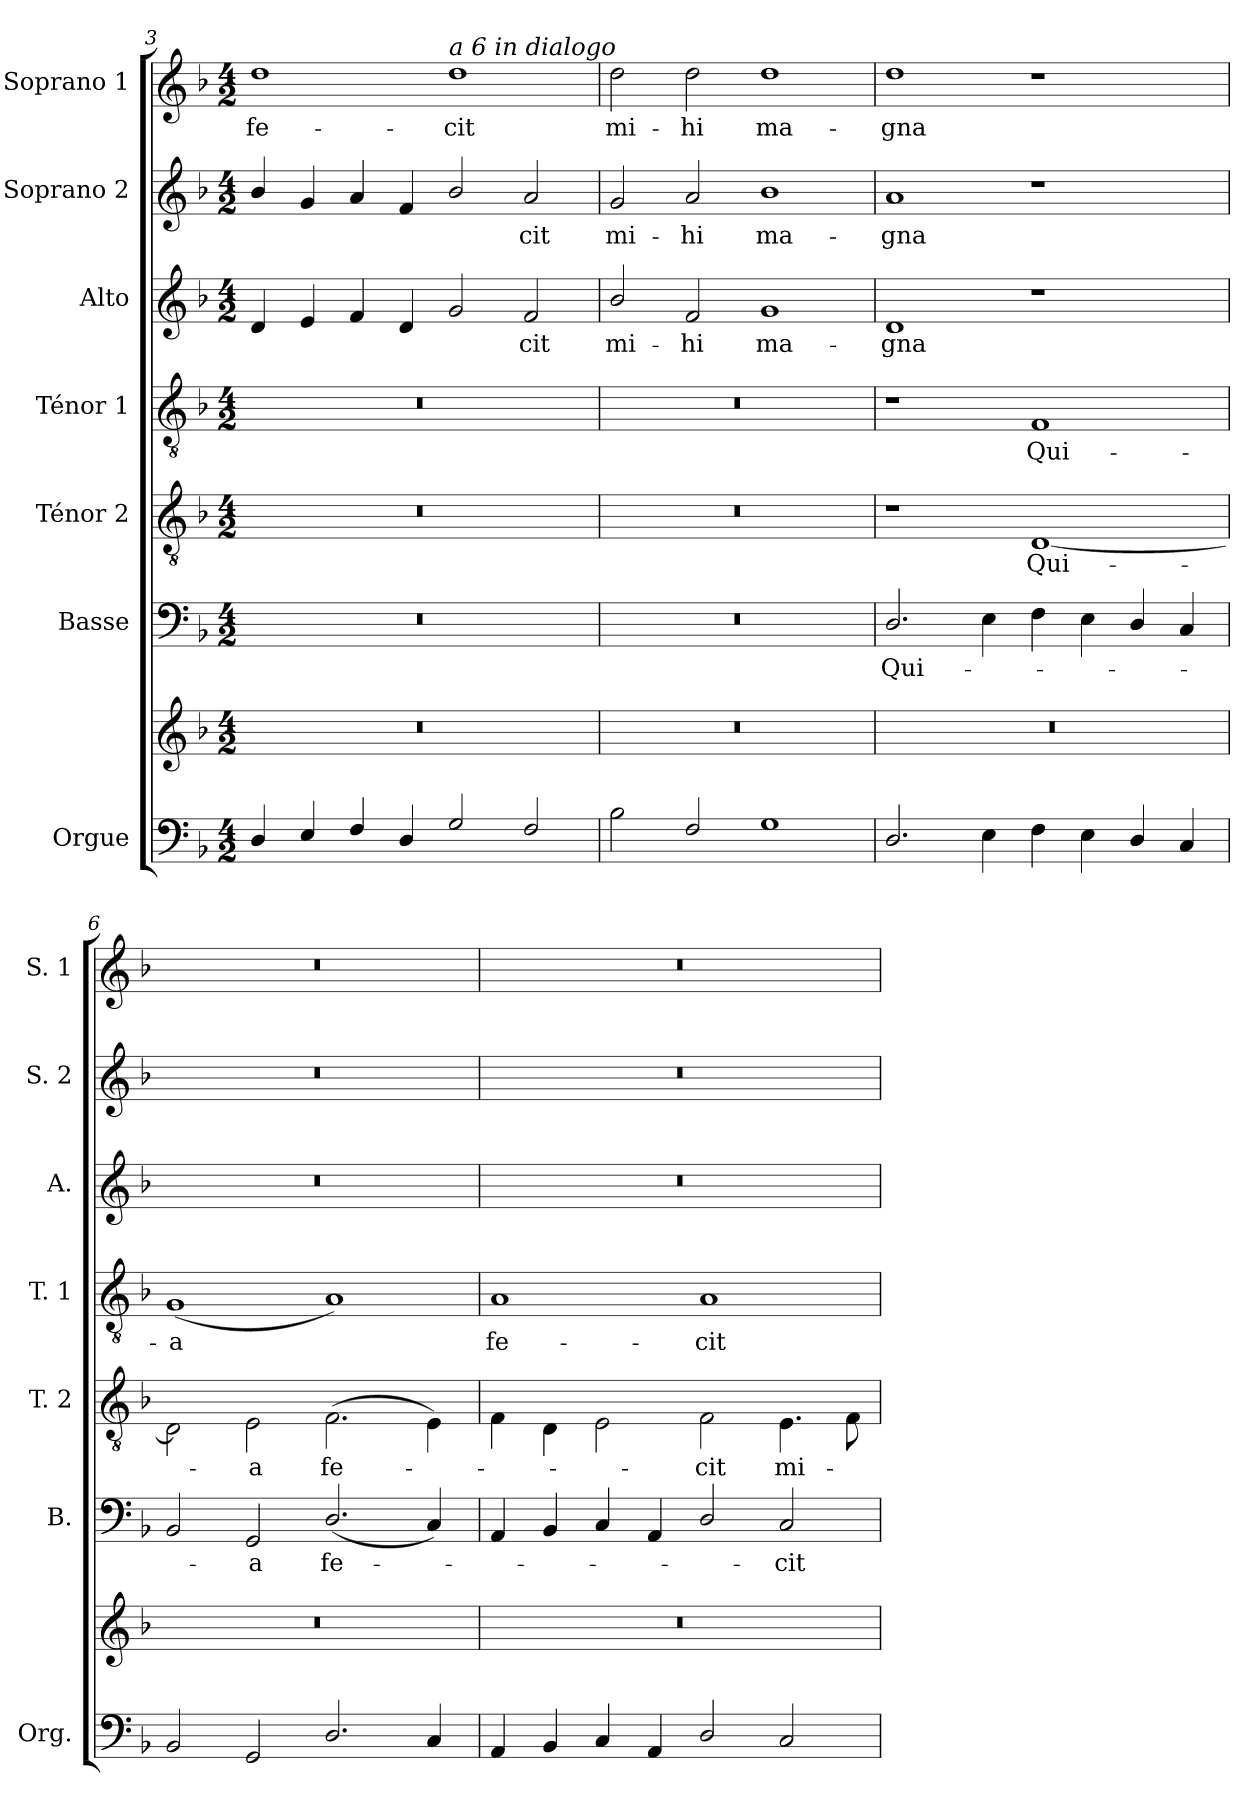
**kern	**kern	**kern	**text	**kern	**text	**kern	**text	**kern	**text	**kern	**text	**kern	**text
*part7	*part7	*part6	*part6	*part5	*part5	*part4	*part4	*part3	*part3	*part2	*part2	*part1	*part1
*staff8	*staff7	*staff6	*staff6	*staff5	*staff5	*staff4	*staff4	*staff3	*staff3	*staff2	*staff2	*staff1	*staff1
*I"Orgue	*	*I"Basse	*	*I"Ténor 2	*	*I"Ténor 1	*	*I"Alto	*	*I"Soprano 2	*	*I"Soprano 1	*
*I'Org.	*	*I'B.	*	*I'T. 2	*	*I'T. 1	*	*I'A.	*	*I'S. 2	*	*I'S. 1	*
*clefF4	*clefG2	*clefF4	*	*clefGv2	*	*clefGv2	*	*clefG2	*	*clefG2	*	*clefG2	*
*k[b-]	*k[b-]	*k[b-]	*	*k[b-]	*	*k[b-]	*	*k[b-]	*	*k[b-]	*	*k[b-]	*
*M4/2	*M4/2	*M4/2	*	*M4/2	*	*M4/2	*	*M4/2	*	*M4/2	*	*M4/2	*
=3	=3	=3	=3	=3	=3	=3	=3	=3	=3	=3	=3	=3	=3
!	!	!	!	!	!	!	!	!	!	!	!	!	!LO:LY:b
4D/	0r	0r	.	0r	.	0r	.	4d/	.	4b-/	.	1dd	fe-
4E/	.	.	.	.	.	.	.	4e/	.	4g/	.	.	.
4F/	.	.	.	.	.	.	.	4f/	.	4a/	.	.	.
4D/	.	.	.	.	.	.	.	4d/	.	4f/	.	.	.
!	!	!	!	!	!	!	!	!	!	!	!	!LO:TX:a:i:t=a 6 in dialogo	!
!	!	!	!	!	!	!	!	!	!	!	!	!	!LO:LY:b
2G/	.	.	.	.	.	.	.	2g/	.	2b-/	.	1dd	-cit
!	!	!	!	!	!	!	!	!	!LO:LY:b	!	!LO:LY:b	!	!
2F/	.	.	.	.	.	.	.	2f/	-cit	2a/	-cit	.	.
=4	=4	=4	=4	=4	=4	=4	=4	=4	=4	=4	=4	=4	=4
!	!	!	!	!	!	!	!	!	!LO:LY:b	!	!LO:LY:b	!	!LO:LY:b
2B-\	0r	0r	.	0r	.	0r	.	2b-/	mi-	2g/	mi-	2dd\	mi-
!	!	!	!	!	!	!	!	!	!LO:LY:b	!	!LO:LY:b	!	!LO:LY:b
2F/	.	.	.	.	.	.	.	2f/	-hi	2a/	-hi	2dd\	-hi
!	!	!	!	!	!	!	!	!	!LO:LY:b	!	!LO:LY:b	!	!LO:LY:b
1G	.	.	.	.	.	.	.	1g	ma-	1b-	ma-	1dd	ma-
!!LO:LB:g=z
=5	=5	=5	=5	=5	=5	=5	=5	=5	=5	=5	=5	=5	=5
!	!	!	!LO:LY:b	!	!	!	!	!	!LO:LY:b	!	!LO:LY:b	!	!LO:LY:b
2.D/	0r	2.D/	Qui-	1r	.	1r	.	1d	-gna	1a	-gna	1dd	-gna
4E\	.	4E\	.	.	.	.	.	.	.	.	.	.	.
!	!	!	!	!	!LO:LY:b	!	!LO:LY:b	!	!	!	!	!	!
4F\	.	4F\	.	[<1D	Qui-	1F	Qui-	1r	.	1r	.	1r	.
4E\	.	4E\	.	.	.	.	.	.	.	.	.	.	.
4D/	.	4D/	.	.	.	.	.	.	.	.	.	.	.
4C/	.	4C/	.	.	.	.	.	.	.	.	.	.	.
=6	=6	=6	=6	=6	=6	=6	=6	=6	=6	=6	=6	=6	=6
!	!	!	!	!	!	!	!LO:LY:b	!	!	!	!	!	!
2BB-/	0r	2BB-/	.	2D\]	.	(<1G	-a	0r	.	0r	.	0r	.
!	!	!	!LO:LY:b	!	!LO:LY:b	!	!	!	!	!	!	!	!
2GG/	.	2GG/	-a	2E\	-a	.	.	.	.	.	.	.	.
!	!	!	!LO:LY:b	!	!LO:LY:b	!	!	!	!	!	!	!	!
2.D/	.	(<2.D/	fe-	(<2.F\	fe-	1A)	.	.	.	.	.	.	.
4C/	.	4C/)	.	4E\)	.	.	.	.	.	.	.	.	.
=7	=7	=7	=7	=7	=7	=7	=7	=7	=7	=7	=7	=7	=7
!	!	!	!	!	!	!	!LO:LY:b	!	!	!	!	!	!
4AA/	0r	4AA/	.	4F\	.	1A	fe-	0r	.	0r	.	0r	.
4BB-/	.	4BB-/	.	4D\	.	.	.	.	.	.	.	.	.
4C/	.	4C/	.	2E\	.	.	.	.	.	.	.	.	.
4AA/	.	4AA/	.	.	.	.	.	.	.	.	.	.	.
!	!	!	!	!	!LO:LY:b	!	!LO:LY:b	!	!	!	!	!	!
2D/	.	2D/	.	2F\	-cit	1A	-cit	.	.	.	.	.	.
!	!	!	!LO:LY:b	!	!LO:LY:b	!	!	!	!	!	!	!	!
2C/	.	2C/	-cit	4.E\	mi-	.	.	.	.	.	.	.	.
.	.	.	.	8F\	.	.	.	.	.	.	.	.	.
=	=	=	=	=	=	=	=	=	=	=	=	=	=
*-	*-	*-	*-	*-	*-	*-	*-	*-	*-	*-	*-	*-	*-
